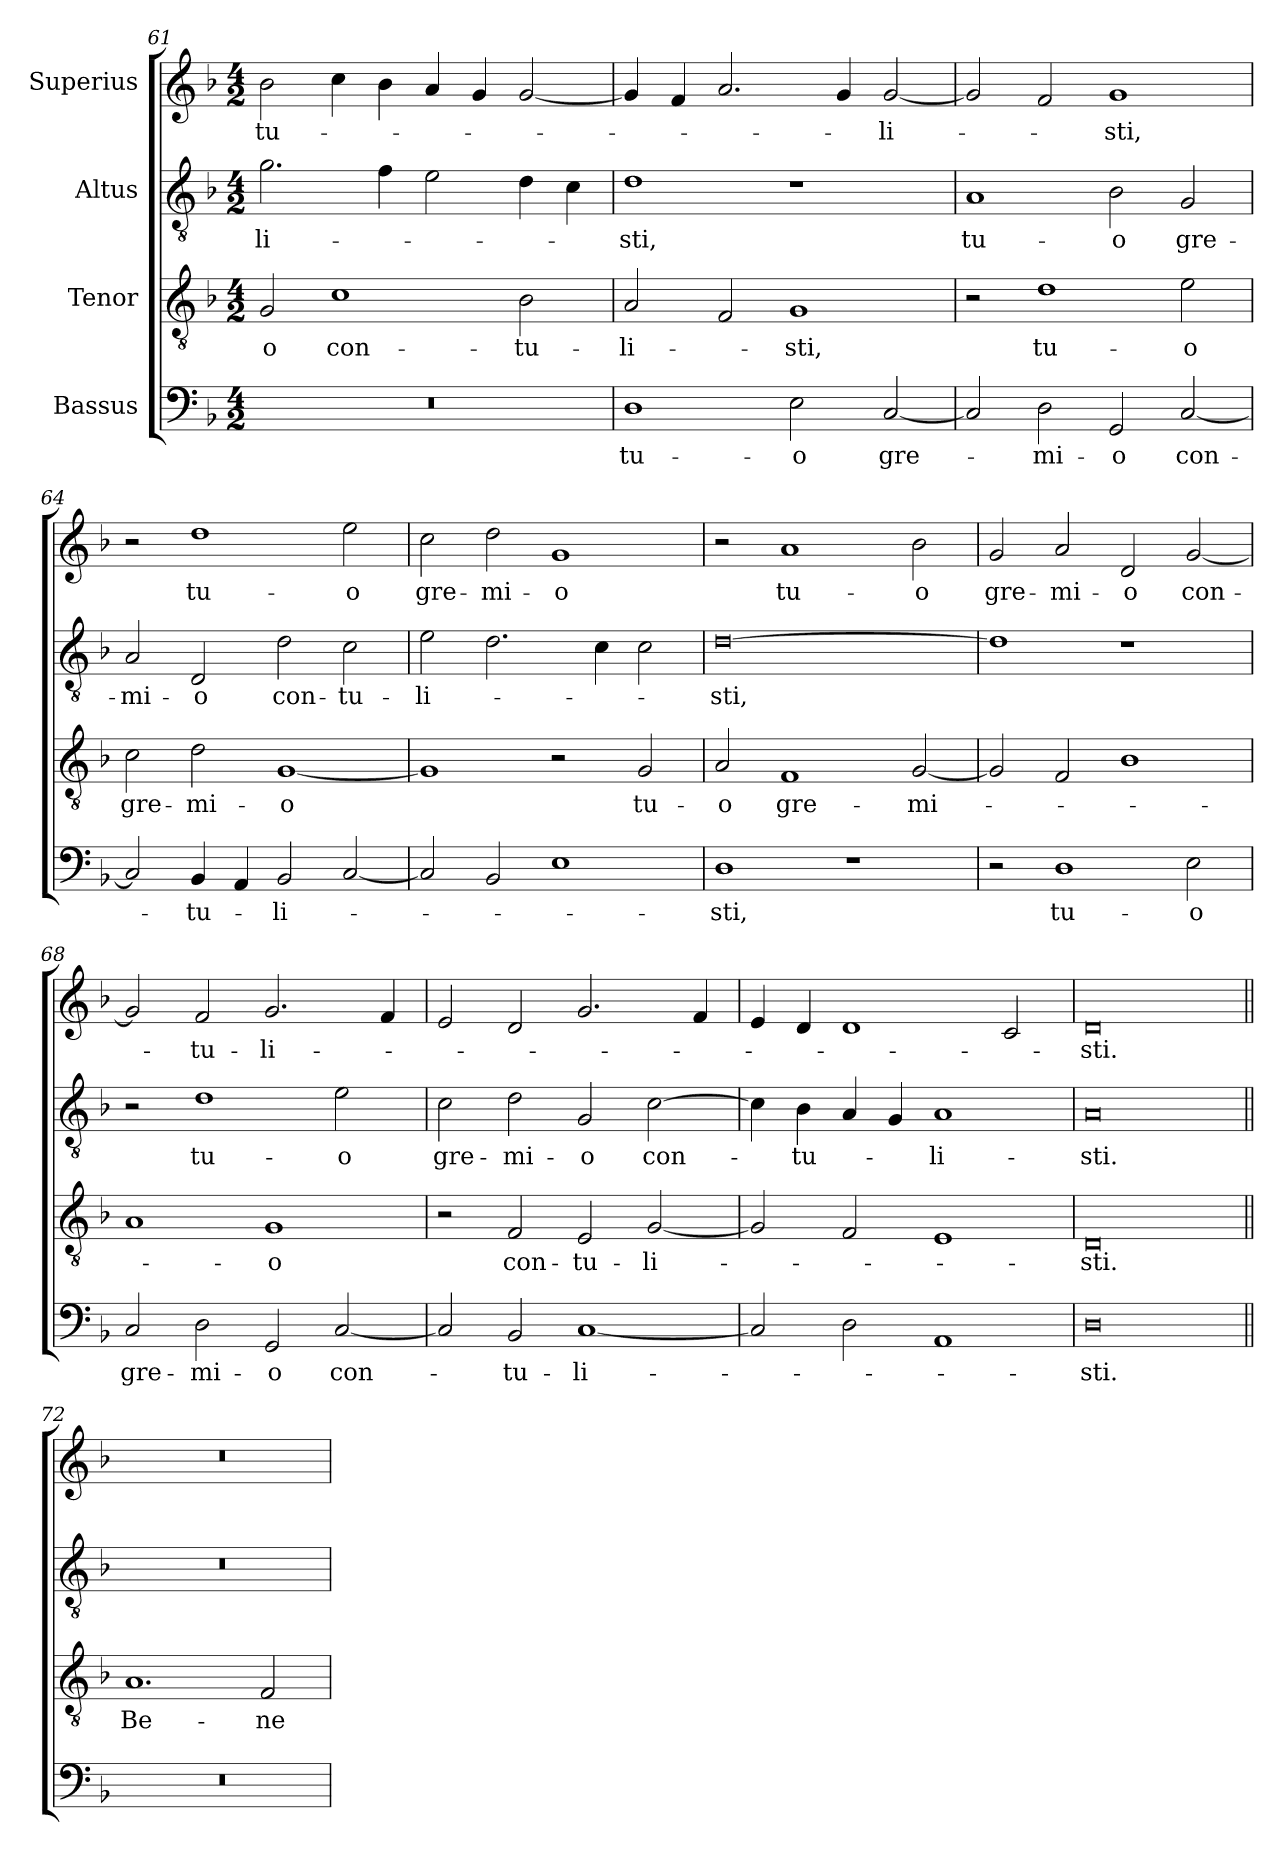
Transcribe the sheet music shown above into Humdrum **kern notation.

**kern	**text	**kern	**text	**kern	**text	**kern	**text
*part4	*part4	*part3	*part3	*part2	*part2	*part1	*part1
*staff4	*staff4	*staff3	*staff3	*staff2	*staff2	*staff1	*staff1
*I"Bassus	*	*I"Tenor	*	*I"Altus	*	*I"Superius	*
*clefF4	*	*clefGv2	*	*clefGv2	*	*clefG2	*
*k[b-]	*	*k[b-]	*	*k[b-]	*	*k[b-]	*
*M4/2	*	*M4/2	*	*M4/2	*	*M4/2	*
=61	=61	=61	=61	=61	=61	=61	=61
0r	.	2G/	-o	2.g\	-li-	2b-\	-tu-
.	.	1c\	con-	.	.	4cc\	.
.	.	.	.	4f\	.	4b-\	.
.	.	.	.	2e\	.	4a/	.
.	.	.	.	.	.	4g/	.
.	.	2B-\	-tu-	4d\	.	[2g/	.
.	.	.	.	4c\	.	.	.
=62	=62	=62	=62	=62	=62	=62	=62
1D\	tu-	2A/	-li-	1d\	-sti,	4g/]	.
.	.	.	.	.	.	4f/	.
.	.	2F/	.	.	.	2.a/	.
2E\	-o	1G/	-sti,	1r	.	.	.
.	.	.	.	.	.	4g/	.
[2C/	gre-	.	.	.	.	[2g/	-li-
=63	=63	=63	=63	=63	=63	=63	=63
2C/]	.	2r	.	1A/	tu-	2g/]	.
2D\	-mi-	1d\	tu-	.	.	2f/	.
2GG/	-o	.	.	2B-\	-o	1g/	-sti,
[2C/	con-	2e\	-o	2G/	gre-	.	.
=64	=64	=64	=64	=64	=64	=64	=64
2C/]	.	2c\	gre-	2A/	-mi-	2r	.
4BB-/	-tu-	2d\	-mi-	2D/	-o	1dd\	tu-
4AA/	.	.	.	.	.	.	.
2BB-/	-li-	[1G/	-o	2d\	con-	.	.
[2C/	.	.	.	2c\	-tu-	2ee\	-o
=65	=65	=65	=65	=65	=65	=65	=65
2C/]	.	1G/]	.	2e\	-li-	2cc\	gre-
2BB-/	.	.	.	2.d\	.	2dd\	-mi-
1E\	.	2r	.	.	.	1g/	-o
.	.	.	.	4c\	.	.	.
.	.	2G/	tu-	2c\	.	.	.
=66	=66	=66	=66	=66	=66	=66	=66
1D\	-sti,	2A/	-o	[0d\	-sti,	2r	.
.	.	1F/	gre-	.	.	1a/	tu-
1r	.	.	.	.	.	.	.
.	.	[2G/	-mi-	.	.	2b-\	-o
=67	=67	=67	=67	=67	=67	=67	=67
2r	.	2G/]	.	1d\]	.	2g/	gre-
1D\	tu-	2F/	.	.	.	2a/	-mi-
.	.	1B-\	.	1r	.	2d/	-o
2E\	-o	.	.	.	.	[2g/	con-
=68	=68	=68	=68	=68	=68	=68	=68
2C/	gre-	1A/	.	2r	.	2g/]	.
2D\	-mi-	.	.	1d\	tu-	2f/	-tu-
2GG/	-o	1G/	-o	.	.	2.g/	-li-
[2C/	con-	.	.	2e\	-o	.	.
.	.	.	.	.	.	4f/	.
=69	=69	=69	=69	=69	=69	=69	=69
2C/]	.	2r	.	2c\	gre-	2e/	.
2BB-/	-tu-	2F/	con-	2d\	-mi-	2d/	.
[1C/	-li-	2E/	-tu-	2G/	-o	2.g/	.
.	.	[2G/	-li-	[2c\	con-	.	.
.	.	.	.	.	.	4f/	.
=70	=70	=70	=70	=70	=70	=70	=70
2C/]	.	2G/]	.	4c\]	.	4e/	.
.	.	.	.	4B-\	-tu-	4d/	.
2D\	.	2F/	.	4A/	.	1d/	.
.	.	.	.	4G/	.	.	.
1AA/	.	1E/	.	1A/	-li-	.	.
.	.	.	.	.	.	2c/	.
=71	=71	=71	=71	=71	=71	=71	=71
0D\	-sti.	0D/	-sti.	0A/	-sti.	0d/	-sti.
=72||	=72||	=72||	=72||	=72||	=72||	=72||	=72||
0r	.	1.A/	Be-	0r	.	0r	.
.	.	2F/	-ne-	.	.	.	.
=	=	=	=	=	=	=	=
*-	*-	*-	*-	*-	*-	*-	*-
